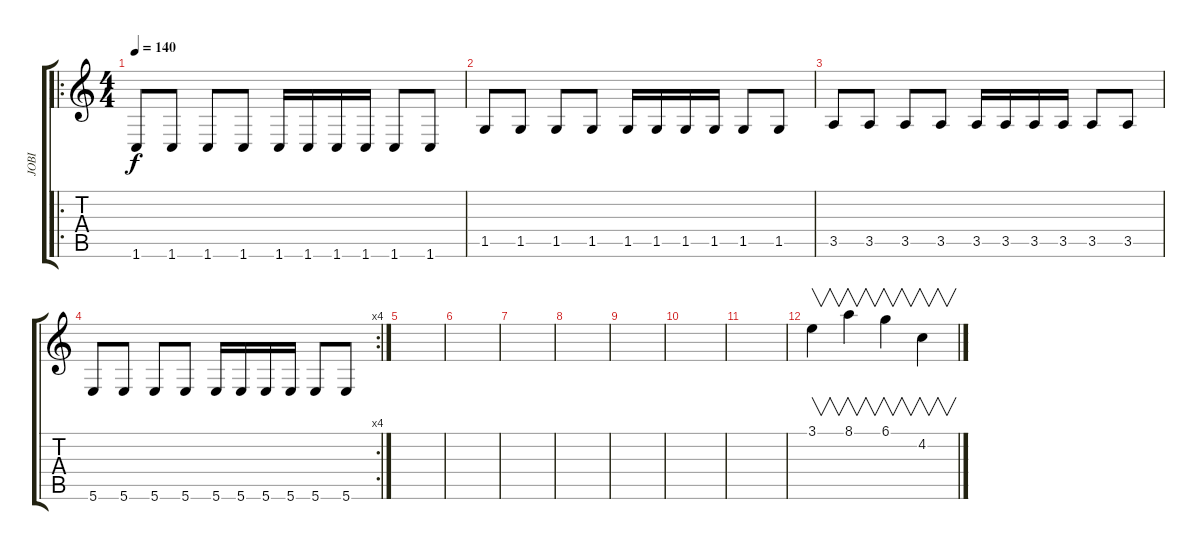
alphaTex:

\track ("JOBI" "JOBI") {instrument overdrivenguitar}
\staff {score tabs}
\tuning (Db4 Ab3 E3 B2 Gb2 B1) {hide}
\ro
\ts (4 4)
\tempo 140
\clef g2
\ks c
1.6.8{dy f} 1.6.8 1.6.8 1.6.8 1.6.16 1.6.16 1.6.16 1.6.16 1.6.8 1.6.8 |
1.5.8 1.5.8 1.5.8 1.5.8 1.5.16 1.5.16 1.5.16 1.5.16 1.5.8 1.5.8 |
3.5.8 3.5.8 3.5.8 3.5.8 3.5.16 3.5.16 3.5.16 3.5.16 3.5.8 3.5.8 |
\rc 4
5.6.8 5.6.8 5.6.8 5.6.8 5.6.16 5.6.16 5.6.16 5.6.16 5.6.8 5.6.8 |
|
|
|
|
|
|
|
3.1.4{v} 8.1.4{v} 6.1.4{v} 4.2.4{v}
